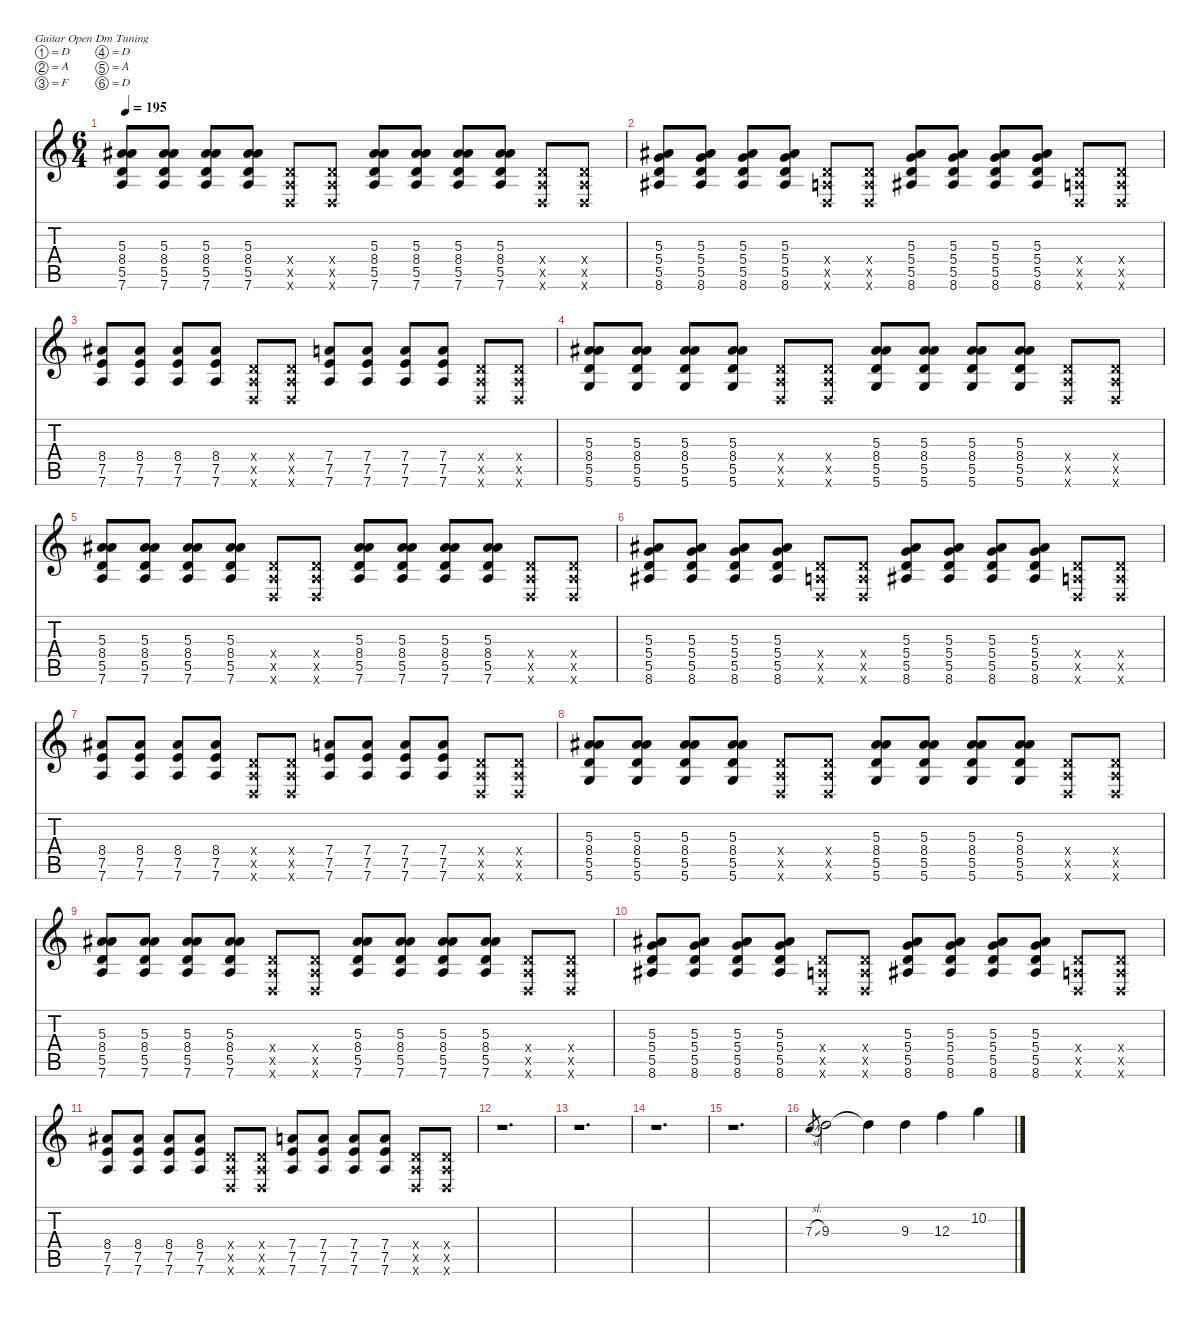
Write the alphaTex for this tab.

\defaultSystemsLayout 4
\hideDynamics
\bracketExtendMode nobrackets
\singleTrackTrackNamePolicy hidden
\multiTrackTrackNamePolicy hidden
\firstSystemTrackNameMode fullname
\firstSystemTrackNameOrientation horizontal
\otherSystemsTrackNameOrientation horizontal
\track ("Guitar 2" "dist.guit.") {defaultSystemsLayout 4 mute instrument distortionguitar}
\staff {score tabs}
\tuning (D4 A3 F3 D3 A2 D2)
\ts (6 4)
\tempo 195
\clef g2
\ks c
(5.3{acc #} 8.4{acc #} 5.5 7.6).8{dy f beam Up} (5.3{acc #} 8.4{acc #} 5.5 7.6).8{beam Up} (5.3{acc #} 8.4{acc #} 5.5 7.6).8{beam Up} (5.3{acc #} 8.4{acc #} 5.5 7.6).8{beam Up} (0.4{x} 0.5{x} 0.6{x}).8{beam Up} (0.4{x} 0.5{x} 0.6{x}).8{beam Up} (5.3{acc #} 8.4{acc #} 5.5 7.6).8{beam Up} (5.3{acc #} 8.4{acc #} 5.5 7.6).8{beam Up} (5.3{acc #} 8.4{acc #} 5.5 7.6).8{beam Up} (5.3{acc #} 8.4{acc #} 5.5 7.6).8{beam Up} (0.4{x} 0.5{x} 0.6{x}).8{beam Up} (0.4{x} 0.5{x} 0.6{x}).8{beam Up} |
(5.3{acc #} 5.4 5.5 8.6{acc #}).8{beam Up} (5.3{acc #} 5.4 5.5 8.6{acc #}).8{beam Up} (5.3{acc #} 5.4 5.5 8.6{acc #}).8{beam Up} (5.3{acc #} 5.4 5.5 8.6{acc #}).8{beam Up} (0.4{x} 0.5{x} 0.6{x}).8{beam Up} (0.4{x} 0.5{x} 0.6{x}).8{beam Up} (5.3{acc #} 5.4 5.5 8.6{acc #}).8{beam Up} (5.3{acc #} 5.4 5.5 8.6{acc #}).8{beam Up} (5.3{acc #} 5.4 5.5 8.6{acc #}).8{beam Up} (5.3{acc #} 5.4 5.5 8.6{acc #}).8{beam Up} (0.4{x} 0.5{x} 0.6{x}).8{beam Up} (0.4{x} 0.5{x} 0.6{x}).8{beam Up} |
(8.4{acc #} 7.5 7.6).8{beam Up} (8.4{acc #} 7.5 7.6).8{beam Up} (8.4{acc #} 7.5 7.6).8{beam Up} (8.4{acc #} 7.5 7.6).8{beam Up} (0.4{x} 0.5{x} 0.6{x}).8{beam Up} (0.4{x} 0.5{x} 0.6{x}).8{beam Up} (7.4 7.5 7.6).8{beam Up} (7.4 7.5 7.6).8{beam Up} (7.4 7.5 7.6).8{beam Up} (7.4 7.5 7.6).8{beam Up} (0.4{x} 0.5{x} 0.6{x}).8{beam Up} (0.4{x} 0.5{x} 0.6{x}).8{beam Up} |
(5.3{acc #} 8.4{acc #} 5.5 5.6).8{beam Up} (5.3{acc #} 8.4{acc #} 5.5 5.6).8{beam Up} (5.3{acc #} 8.4{acc #} 5.5 5.6).8{beam Up} (5.3{acc #} 8.4{acc #} 5.5 5.6).8{beam Up} (0.4{x} 0.5{x} 0.6{x}).8{beam Up} (0.4{x} 0.5{x} 0.6{x}).8{beam Up} (5.3{acc #} 8.4{acc #} 5.5 5.6).8{beam Up} (5.3{acc #} 8.4{acc #} 5.5 5.6).8{beam Up} (5.3{acc #} 8.4{acc #} 5.5 5.6).8{beam Up} (5.3{acc #} 8.4{acc #} 5.5 5.6).8{beam Up} (0.4{x} 0.5{x} 0.6{x}).8{beam Up} (0.4{x} 0.5{x} 0.6{x}).8{beam Up} |
(5.3{acc #} 8.4{acc #} 5.5 7.6).8{beam Up} (5.3{acc #} 8.4{acc #} 5.5 7.6).8{beam Up} (5.3{acc #} 8.4{acc #} 5.5 7.6).8{beam Up} (5.3{acc #} 8.4{acc #} 5.5 7.6).8{beam Up} (0.4{x} 0.5{x} 0.6{x}).8{beam Up} (0.4{x} 0.5{x} 0.6{x}).8{beam Up} (5.3{acc #} 8.4{acc #} 5.5 7.6).8{beam Up} (5.3{acc #} 8.4{acc #} 5.5 7.6).8{beam Up} (5.3{acc #} 8.4{acc #} 5.5 7.6).8{beam Up} (5.3{acc #} 8.4{acc #} 5.5 7.6).8{beam Up} (0.4{x} 0.5{x} 0.6{x}).8{beam Up} (0.4{x} 0.5{x} 0.6{x}).8{beam Up} |
(5.3{acc #} 5.4 5.5 8.6{acc #}).8{beam Up} (5.3{acc #} 5.4 5.5 8.6{acc #}).8{beam Up} (5.3{acc #} 5.4 5.5 8.6{acc #}).8{beam Up} (5.3{acc #} 5.4 5.5 8.6{acc #}).8{beam Up} (0.4{x} 0.5{x} 0.6{x}).8{beam Up} (0.4{x} 0.5{x} 0.6{x}).8{beam Up} (5.3{acc #} 5.4 5.5 8.6{acc #}).8{beam Up} (5.3{acc #} 5.4 5.5 8.6{acc #}).8{beam Up} (5.3{acc #} 5.4 5.5 8.6{acc #}).8{beam Up} (5.3{acc #} 5.4 5.5 8.6{acc #}).8{beam Up} (0.4{x} 0.5{x} 0.6{x}).8{beam Up} (0.4{x} 0.5{x} 0.6{x}).8{beam Up} |
(8.4{acc #} 7.5 7.6).8{beam Up} (8.4{acc #} 7.5 7.6).8{beam Up} (8.4{acc #} 7.5 7.6).8{beam Up} (8.4{acc #} 7.5 7.6).8{beam Up} (0.4{x} 0.5{x} 0.6{x}).8{beam Up} (0.4{x} 0.5{x} 0.6{x}).8{beam Up} (7.4 7.5 7.6).8{beam Up} (7.4 7.5 7.6).8{beam Up} (7.4 7.5 7.6).8{beam Up} (7.4 7.5 7.6).8{beam Up} (0.4{x} 0.5{x} 0.6{x}).8{beam Up} (0.4{x} 0.5{x} 0.6{x}).8{beam Up} |
(5.3{acc #} 8.4{acc #} 5.5 5.6).8{beam Up} (5.3{acc #} 8.4{acc #} 5.5 5.6).8{beam Up} (5.3{acc #} 8.4{acc #} 5.5 5.6).8{beam Up} (5.3{acc #} 8.4{acc #} 5.5 5.6).8{beam Up} (0.4{x} 0.5{x} 0.6{x}).8{beam Up} (0.4{x} 0.5{x} 0.6{x}).8{beam Up} (5.3{acc #} 8.4{acc #} 5.5 5.6).8{beam Up} (5.3{acc #} 8.4{acc #} 5.5 5.6).8{beam Up} (5.3{acc #} 8.4{acc #} 5.5 5.6).8{beam Up} (5.3{acc #} 8.4{acc #} 5.5 5.6).8{beam Up} (0.4{x} 0.5{x} 0.6{x}).8{beam Up} (0.4{x} 0.5{x} 0.6{x}).8{beam Up} |
(5.3{acc #} 8.4{acc #} 5.5 7.6).8{beam Up} (5.3{acc #} 8.4{acc #} 5.5 7.6).8{beam Up} (5.3{acc #} 8.4{acc #} 5.5 7.6).8{beam Up} (5.3{acc #} 8.4{acc #} 5.5 7.6).8{beam Up} (0.4{x} 0.5{x} 0.6{x}).8{beam Up} (0.4{x} 0.5{x} 0.6{x}).8{beam Up} (5.3{acc #} 8.4{acc #} 5.5 7.6).8{beam Up} (5.3{acc #} 8.4{acc #} 5.5 7.6).8{beam Up} (5.3{acc #} 8.4{acc #} 5.5 7.6).8{beam Up} (5.3{acc #} 8.4{acc #} 5.5 7.6).8{beam Up} (0.4{x} 0.5{x} 0.6{x}).8{beam Up} (0.4{x} 0.5{x} 0.6{x}).8{beam Up} |
(5.3{acc #} 5.4 5.5 8.6{acc #}).8{beam Up} (5.3{acc #} 5.4 5.5 8.6{acc #}).8{beam Up} (5.3{acc #} 5.4 5.5 8.6{acc #}).8{beam Up} (5.3{acc #} 5.4 5.5 8.6{acc #}).8{beam Up} (0.4{x} 0.5{x} 0.6{x}).8{beam Up} (0.4{x} 0.5{x} 0.6{x}).8{beam Up} (5.3{acc #} 5.4 5.5 8.6{acc #}).8{beam Up} (5.3{acc #} 5.4 5.5 8.6{acc #}).8{beam Up} (5.3{acc #} 5.4 5.5 8.6{acc #}).8{beam Up} (5.3{acc #} 5.4 5.5 8.6{acc #}).8{beam Up} (0.4{x} 0.5{x} 0.6{x}).8{beam Up} (0.4{x} 0.5{x} 0.6{x}).8{beam Up} |
(8.4{acc #} 7.5 7.6).8{beam Up} (8.4{acc #} 7.5 7.6).8{beam Up} (8.4{acc #} 7.5 7.6).8{beam Up} (8.4{acc #} 7.5 7.6).8{beam Up} (0.4{x} 0.5{x} 0.6{x}).8{beam Up} (0.4{x} 0.5{x} 0.6{x}).8{beam Up} (7.4 7.5 7.6).8{beam Up} (7.4 7.5 7.6).8{beam Up} (7.4 7.5 7.6).8{beam Up} (7.4 7.5 7.6).8{beam Up} (0.4{x} 0.5{x} 0.6{x}).8{beam Up} (0.4{x} 0.5{x} 0.6{x}).8{beam Up} |
r.1{d beam Down} |
r.1{d beam Down} |
r.1{d beam Down} |
r.1{d beam Down} |
7.3{sl}.8{gr dy mf beam Up} 9.3.2{dy f beam Down} 9.3{t}.4{beam Down} 9.3.4{beam Down} 12.3.4{beam Down} 10.2.4{beam Down}
